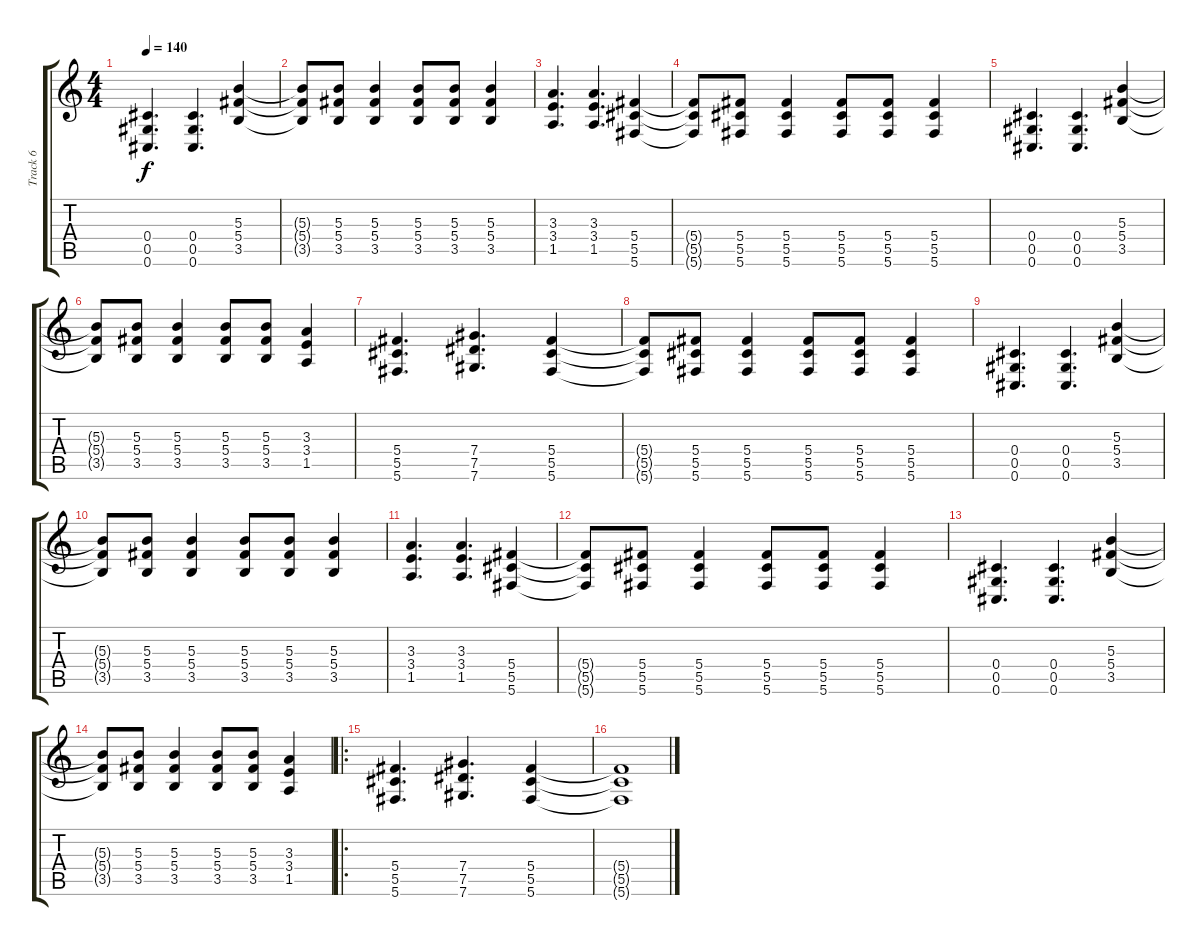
\track ("Track 6" "Track 6") {instrument distortionguitar}
\staff {score tabs}
\tuning (Eb4 Bb3 Gb3 Db3 Ab2 Db2) {hide}
\ts (4 4)
\tempo 140
\clef g2
\ks c
(0.4 0.5 0.6).4{d dy f} (0.4 0.5 0.6).4{d} (5.3 5.4 3.5).4 |
(5.3{t} 5.4{t} 3.5{t}).8 (5.3 5.4 3.5).8 (5.3 5.4 3.5).4 (5.3 5.4 3.5).8 (5.3 5.4 3.5).8 (5.3 5.4 3.5).4 |
(3.3 3.4 1.5).4{d} (3.3 3.4 1.5).4{d} (5.4 5.5 5.6).4 |
(5.4{t} 5.5{t} 5.6{t}).8 (5.4 5.5 5.6).8 (5.4 5.5 5.6).4 (5.4 5.5 5.6).8 (5.4 5.5 5.6).8 (5.4 5.5 5.6).4 |
(0.4 0.5 0.6).4{d} (0.4 0.5 0.6).4{d} (5.3 5.4 3.5).4 |
(5.3{t} 5.4{t} 3.5{t}).8 (5.3 5.4 3.5).8 (5.3 5.4 3.5).4 (5.3 5.4 3.5).8 (5.3 5.4 3.5).8 (3.3 3.4 1.5).4 |
(5.4 5.5 5.6).4{d} (7.4 7.5 7.6).4{d} (5.4 5.5 5.6).4 |
(5.4{t} 5.5{t} 5.6{t}).8 (5.4 5.5 5.6).8 (5.4 5.5 5.6).4 (5.4 5.5 5.6).8 (5.4 5.5 5.6).8 (5.4 5.5 5.6).4 |
(0.4 0.5 0.6).4{d} (0.4 0.5 0.6).4{d} (5.3 5.4 3.5).4 |
(5.3{t} 5.4{t} 3.5{t}).8 (5.3 5.4 3.5).8 (5.3 5.4 3.5).4 (5.3 5.4 3.5).8 (5.3 5.4 3.5).8 (5.3 5.4 3.5).4 |
(3.3 3.4 1.5).4{d} (3.3 3.4 1.5).4{d} (5.4 5.5 5.6).4 |
(5.4{t} 5.5{t} 5.6{t}).8 (5.4 5.5 5.6).8 (5.4 5.5 5.6).4 (5.4 5.5 5.6).8 (5.4 5.5 5.6).8 (5.4 5.5 5.6).4 |
(0.4 0.5 0.6).4{d} (0.4 0.5 0.6).4{d} (5.3 5.4 3.5).4 |
(5.3{t} 5.4{t} 3.5{t}).8 (5.3 5.4 3.5).8 (5.3 5.4 3.5).4 (5.3 5.4 3.5).8 (5.3 5.4 3.5).8 (3.3 3.4 1.5).4 |
\ro
(5.4 5.5 5.6).4{d} (7.4 7.5 7.6).4{d} (5.4 5.5 5.6).4 |
(5.4{t} 5.5{t} 5.6{t}).1
